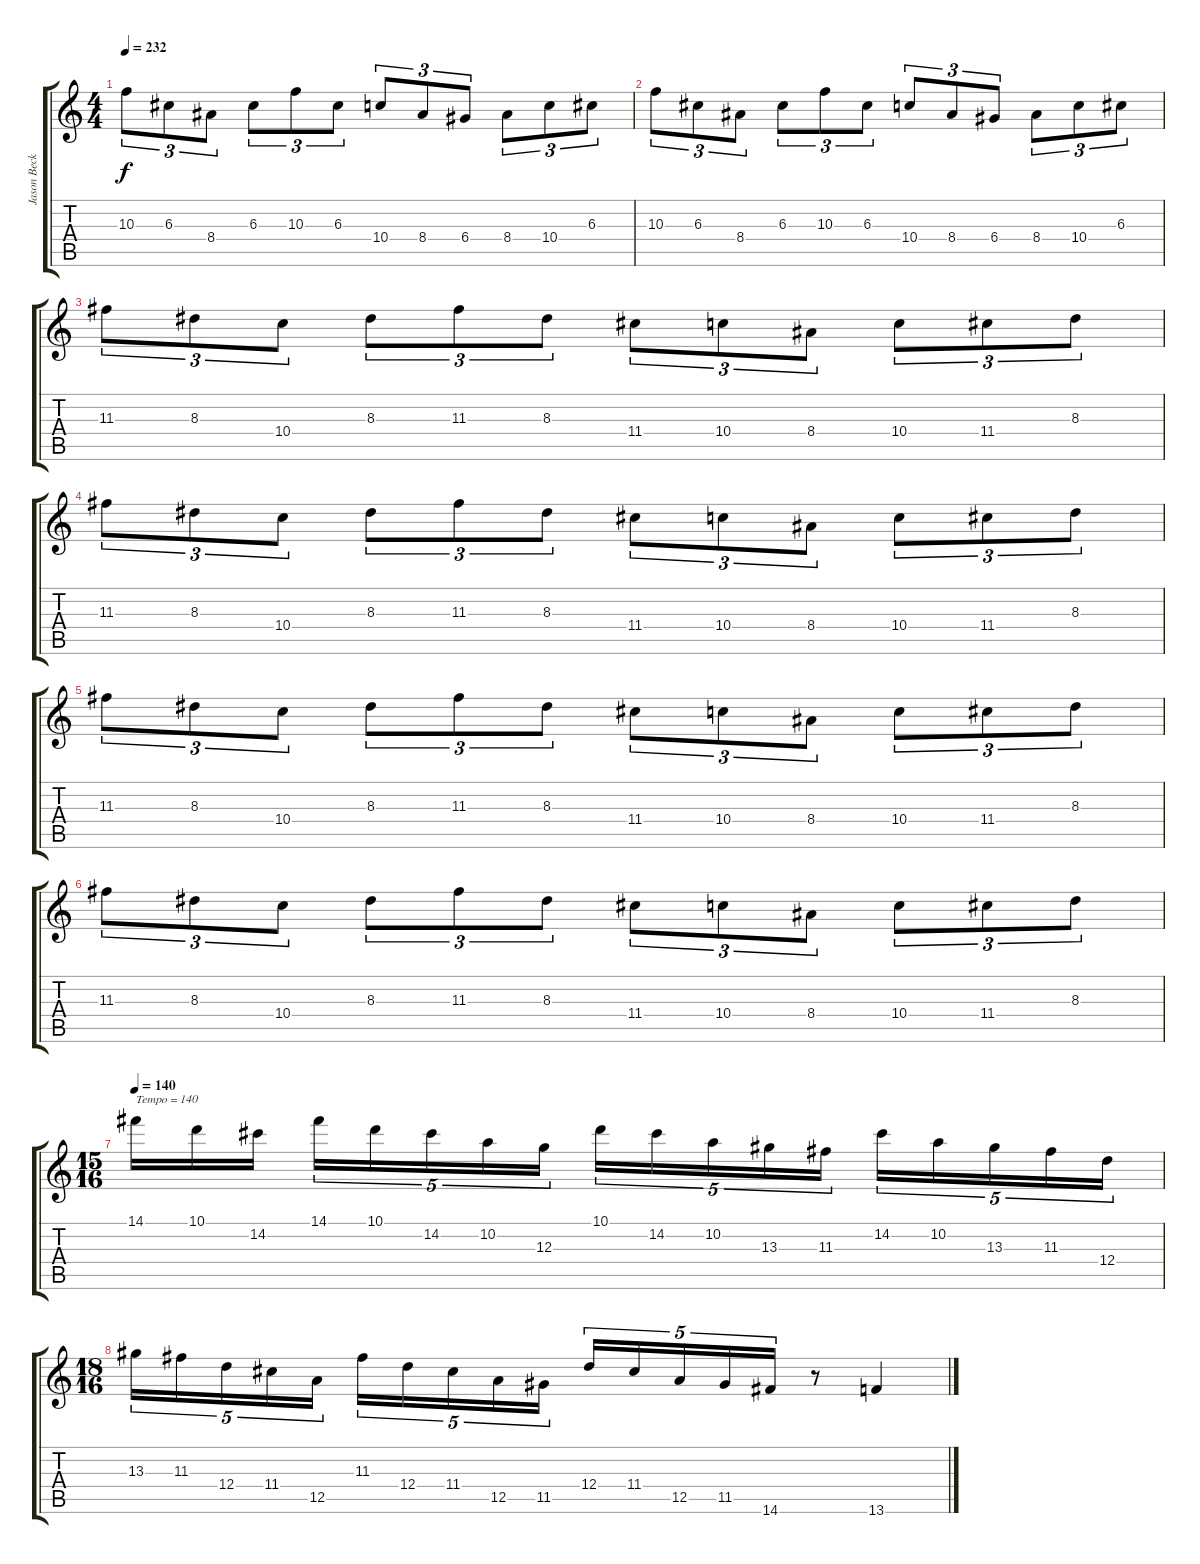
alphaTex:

\track ("Jason Becker" "Jason Beck") {instrument distortionguitar}
\staff {score tabs}
\tuning (E4 B3 G3 D3 A2 E2) {hide}
\ts (4 4)
\tempo 232
\clef g2
\ks c
10.3.8{tu (3 2) dy f} 6.3.8{tu (3 2)} 8.4.8{tu (3 2)} 6.3.8{tu (3 2)} 10.3.8{tu (3 2)} 6.3.8{tu (3 2)} 10.4.8{tu (3 2)} 8.4.8{tu (3 2)} 6.4.8{tu (3 2)} 8.4.8{tu (3 2)} 10.4.8{tu (3 2)} 6.3.8{tu (3 2)} |
10.3.8{tu (3 2)} 6.3.8{tu (3 2)} 8.4.8{tu (3 2)} 6.3.8{tu (3 2)} 10.3.8{tu (3 2)} 6.3.8{tu (3 2)} 10.4.8{tu (3 2)} 8.4.8{tu (3 2)} 6.4.8{tu (3 2)} 8.4.8{tu (3 2)} 10.4.8{tu (3 2)} 6.3.8{tu (3 2)} |
11.3.8{tu (3 2)} 8.3.8{tu (3 2)} 10.4.8{tu (3 2)} 8.3.8{tu (3 2)} 11.3.8{tu (3 2)} 8.3.8{tu (3 2)} 11.4.8{tu (3 2)} 10.4.8{tu (3 2)} 8.4.8{tu (3 2)} 10.4.8{tu (3 2)} 11.4.8{tu (3 2)} 8.3.8{tu (3 2)} |
11.3.8{tu (3 2)} 8.3.8{tu (3 2)} 10.4.8{tu (3 2)} 8.3.8{tu (3 2)} 11.3.8{tu (3 2)} 8.3.8{tu (3 2)} 11.4.8{tu (3 2)} 10.4.8{tu (3 2)} 8.4.8{tu (3 2)} 10.4.8{tu (3 2)} 11.4.8{tu (3 2)} 8.3.8{tu (3 2)} |
11.3.8{tu (3 2)} 8.3.8{tu (3 2)} 10.4.8{tu (3 2)} 8.3.8{tu (3 2)} 11.3.8{tu (3 2)} 8.3.8{tu (3 2)} 11.4.8{tu (3 2)} 10.4.8{tu (3 2)} 8.4.8{tu (3 2)} 10.4.8{tu (3 2)} 11.4.8{tu (3 2)} 8.3.8{tu (3 2)} |
11.3.8{tu (3 2)} 8.3.8{tu (3 2)} 10.4.8{tu (3 2)} 8.3.8{tu (3 2)} 11.3.8{tu (3 2)} 8.3.8{tu (3 2)} 11.4.8{tu (3 2)} 10.4.8{tu (3 2)} 8.4.8{tu (3 2)} 10.4.8{tu (3 2)} 11.4.8{tu (3 2)} 8.3.8{tu (3 2)} |
\ts (15 16)
\tempo 140
14.1.16{txt "Tempo = 140"} 10.1.16 14.2.16 14.1.16{tu (5 4)} 10.1.16{tu (5 4)} 14.2.16{tu (5 4)} 10.2.16{tu (5 4)} 12.3.16{tu (5 4) beam splitsecondary} 10.1.16{tu (5 4)} 14.2.16{tu (5 4)} 10.2.16{tu (5 4)} 13.3.16{tu (5 4)} 11.3.16{tu (5 4) beam splitsecondary} 14.2.16{tu (5 4)} 10.2.16{tu (5 4)} 13.3.16{tu (5 4)} 11.3.16{tu (5 4)} 12.4.16{tu (5 4)} |
\ts (18 16)
13.3.16{tu (5 4)} 11.3.16{tu (5 4)} 12.4.16{tu (5 4)} 11.4.16{tu (5 4)} 12.5.16{tu (5 4) beam splitsecondary} 11.3.16{tu (5 4)} 12.4.16{tu (5 4)} 11.4.16{tu (5 4)} 12.5.16{tu (5 4)} 11.5.16{tu (5 4) beam splitsecondary} 12.4.16{tu (5 4)} 11.4.16{tu (5 4)} 12.5.16{tu (5 4)} 11.5.16{tu (5 4)} 14.6.16{tu (5 4)} r.8 13.6.4
